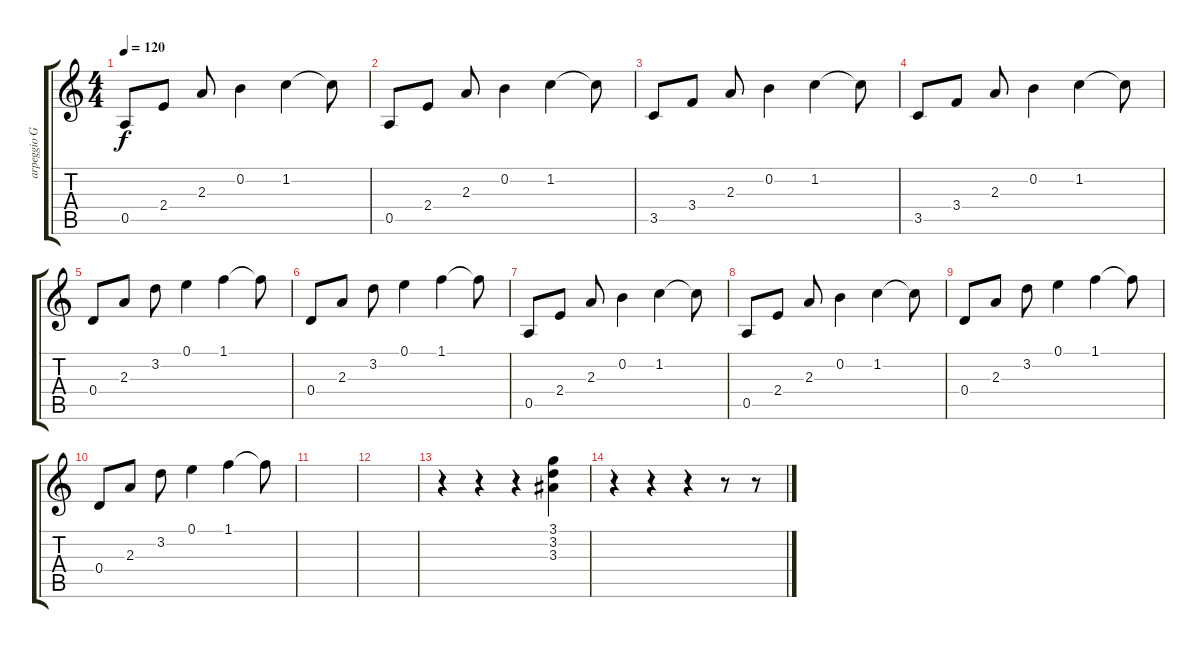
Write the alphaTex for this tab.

\track ("arpeggio GT" "arpeggio G") {instrument acousticguitarsteel}
\staff {score tabs}
\tuning (E4 B3 G3 D3 A2 E2) {hide}
\ts (4 4)
\tempo 120
\clef g2
\ks c
0.5.8{dy f} 2.4.8 2.3.8 0.2.4 1.2.4 1.2{t}.8 |
0.5.8 2.4.8 2.3.8 0.2.4 1.2.4 1.2{t}.8 |
3.5.8 3.4.8 2.3.8 0.2.4 1.2.4 1.2{t}.8 |
3.5.8 3.4.8 2.3.8 0.2.4 1.2.4 1.2{t}.8 |
0.4.8 2.3.8 3.2.8 0.1.4 1.1.4 1.1{t}.8 |
0.4.8 2.3.8 3.2.8 0.1.4 1.1.4 1.1{t}.8 |
0.5.8 2.4.8 2.3.8 0.2.4 1.2.4 1.2{t}.8 |
0.5.8 2.4.8 2.3.8 0.2.4 1.2.4 1.2{t}.8 |
0.4.8 2.3.8 3.2.8 0.1.4 1.1.4 1.1{t}.8 |
0.4.8 2.3.8 3.2.8 0.1.4 1.1.4 1.1{t}.8 |
|
|
r.4 r.4 r.4 (3.1 3.2 3.3).4 |
r.4 r.4 r.4 r.8 r.8
